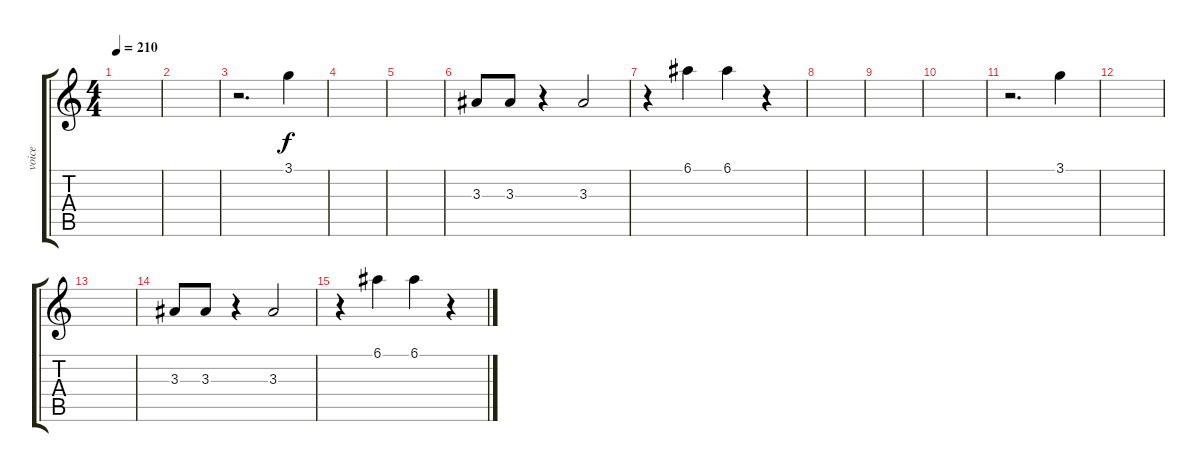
\track ("voice" "voice") {instrument electricguitarclean}
\staff {score tabs}
\tuning (E4 B3 G3 D3 A2 E2) {hide}
\ts (4 4)
\tempo 210
\clef g2
\ks c
|
|
r.2{d} 3.1.4 |
|
|
3.3.8 3.3.8 r.4 3.3.2 |
r.4 6.1.4 6.1.4 r.4 |
|
|
|
r.2{d} 3.1.4 |
|
|
3.3.8 3.3.8 r.4 3.3.2 |
r.4 6.1.4 6.1.4 r.4
